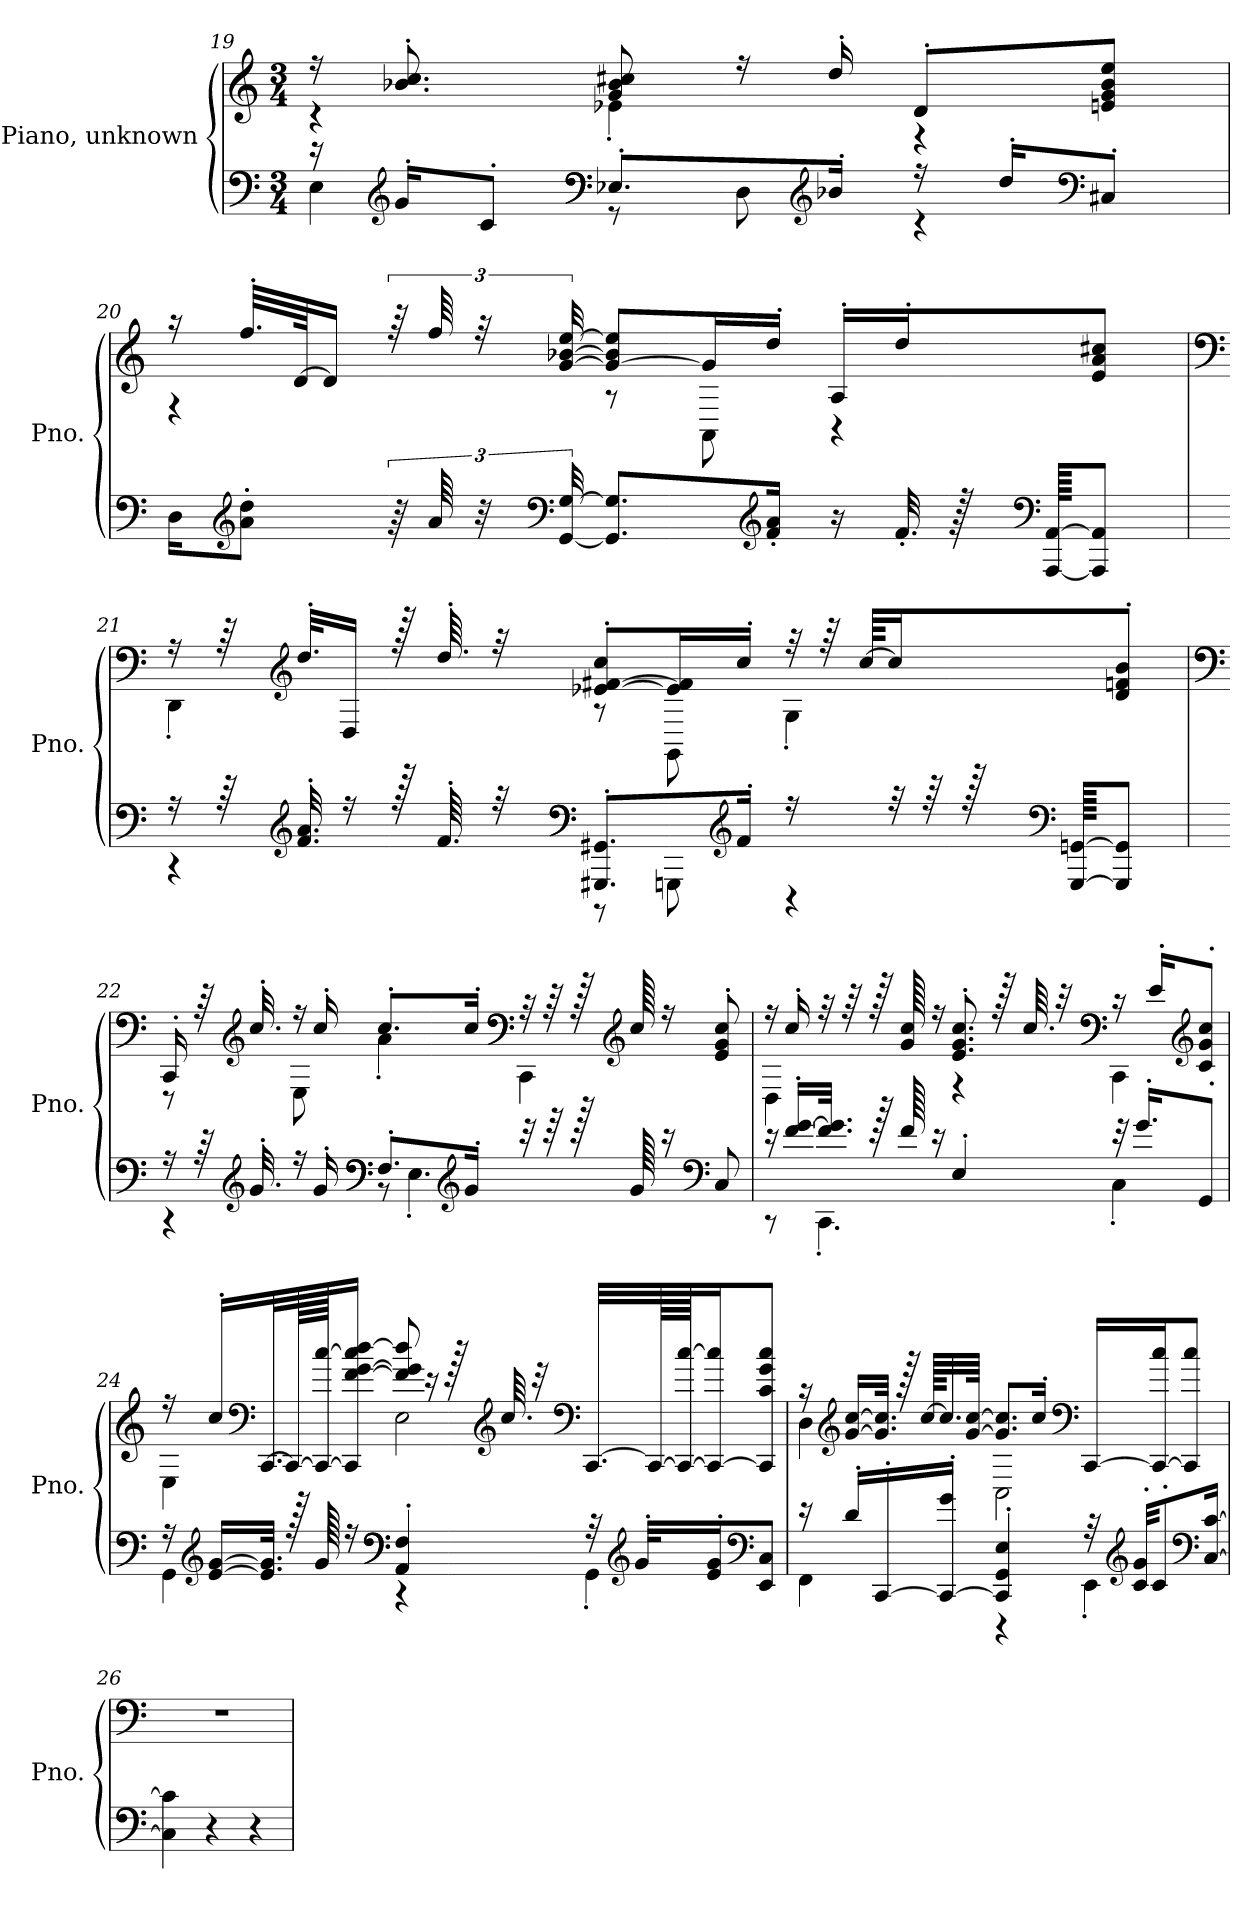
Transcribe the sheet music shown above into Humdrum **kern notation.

**kern	**kern
*part1	*part1
*staff2	*staff1
*I"Piano, unknown	*
*I'Pno.	*
*clefF4	*clefG2
*k[]	*k[]
*M3/4	*M3/4
=19	=19
*^	*^
16r	4E\	16r	4r
*clefG2	*	*	*
16g'/KL	.	8.b-X/' 8.cc/'	.
8c'/J	.	.	.
*clefF4	*	*	*
8.E-X'/L	8r	8g/ 8b-/ 8cc#X/	4e-X'\
.	8D\	16r	.
*clefG2	*	*	*
16b-X'/Jk	.	16dd'/	.
16r	4r	8d'/L	4r
16dd'/KL	.	.	.
*clefF4	*	*	*
8C#X'/J	.	8en/ 8g/ 8b-/ 8ee/J	.
*v	*v	*	*
!!LO:LB:g=z	!!
=20	=20	=20
16D\KL	16r	4r
*clefG2	*	*
8a\' 8dd\'J	32.ff'/LLL	.
.	[64d/JK	.
.	16d/JJ]	.
96r	96r	.
96a/	96ff/	.
48r	48r	.
*clefF4	*	*
[48GG/ [48G/	[48g/ [48b-X/ [48ee/	.
8.GG/] 8.G/]L	8g/_ 8b-/] 8ee/]L	8r
.	16g/L]	8AA\
*clefG2	*	*
16f/' 16a/'Jk	16dd'/JJ	.
16r	16A'/LL	4r
32.f'/	16dd'/J	.
128r	.	.
*clefF4	*	*
[128AAA/ [128AA/KKKKL	.	.
8AAA/] 8AA/]J	8e/ 8a/ 8cc#X/J	.
!!LO:LB:g=z	!!
=21	=21	=21
*	*clefF4	*
*^	*	*
16r	4r	16r	4DD'\
64r	.	64r	.
*clefG2	*	*clefG2	*
32.f/' 32.a/'	.	32.dd'/KLL	.
16r	.	16D/JJ	.
128r	.	128r	.
64.f'/	.	64.dd'/	.
32r	.	32r	.
*clefF4	*	*	*
8.GGG#X/' 8.GG#X/'L	8r	[8e-X/' [8f#X/' 8cc/'L	8r
.	8GGGn\	16e-/] 16f#/]L	8GG\
*clefG2	*	*	*
16f'/Jk	.	16cc'/JJ	.
16r	4r	32r	4G'\
.	.	64r	.
.	.	[64cc/KKLL	.
32r	.	16cc/J]	.
64r	.	.	.
128r	.	.	.
*clefF4	*	*	*
[128GGG/ [128GGn/KKKKL	.	.	.
8GGG/] 8GG/]J	.	8d/' 8fn/' 8b/'J	.
!!LO:LB:g=z	!!
=22	=22	=22	=22
*	*	*clefF4	*
16r	4r	16CC'/	8r
64r	.	64r	.
*clefG2	*	*clefG2	*
32.g'/	.	32.cc'/	.
16r	.	16r	8E\
16g'/	.	16cc'/	.
*clefF4	*	*	*
8.F'/L	8r	8.cc'/L	4a'\
.	4.E'\	.	.
*clefG2	*	*	*
16g'/Jk	.	16cc'/Jk	.
*	*	*clefF4	*
32r	.	32r	4CC\
64r	.	64r	.
128r	.	128r	.
*	*	*clefG2	*
128g/	.	128cc/	.
16r	.	16r	.
*clefF4	*	*	*
8C/	.	8e/' 8g/' 8cc/'	.
!!LO:LB:g=z	!!
=23	=23	=23	=23
16r	8r	16r	4D\
[16f/' [16g/'LL	.	16cc'/	.
32.f/] 32.g/]JJk	4.CC'\	32r	.
.	.	64r	.
128r	.	128r	.
128f/	.	128g/ 128cc/	.
16r	.	16r	.
4E'/	.	8.e/' 8.g/' 8.cc/'	4r
.	.	128r	.
.	.	64.cc/	.
.	.	32r	.
*	*	*clefF4	*
32r	4C'\	16r	4CC\
16.g'/KL	.	.	.
.	.	16e'/KL	.
*	*	*clefG2	*
8GG'/J	.	8c/' 8g/' 8cc/'J	.
!!LO:LB:g=z	!!
=24	=24	=24	=24
16r	4GG\	16r	4E\
*clefG2	*	*	*
[16e/ [16g/LL	.	16cc'/LL	.
*	*	*clefF4	*
32.e/] 32.g/]JJk	.	[32.CC/L	.
128r	.	128CC/LL_	.
128g/	.	128CC/_ [128cc/JJJ	.
16r	.	16CC/] [16f/ [16g/ 16cc/] [16dd/JJ	.
*clefF4	*	*	*
4AA/' 4F/'	4r	8f/] 8g/] 8dd/]	2E\
.	.	16r	.
.	.	128r	.
*	*	*clefG2	*
.	.	64.cc/	.
.	.	32r	.
*	*	*clefF4	*
32r	4GG'\	[32.CC/LLL	.
*clefG2	*	*	*
32g'/KLL	.	.	.
.	.	128CC/LL_	.
.	.	128CC/_ [128cc/JJJ	.
16e/' 16g/'J	.	16CC/_ 16cc/]J	.
*clefF4	*	*	*
8EE/ 8C/J	.	8CC/] 8c/ 8g/ 8cc/J	.
!!LO:PB:g=z	!!
=25	=25	=25	=25
16r	4FF\	16r	4D\
*	*	*clefG2	*
16d'/LL	.	[16g/ [16cc/LL	.
[16CC'/	.	32.g/] 32.cc/]JJk	.
.	.	128r	.
.	.	[128cc/KKLLL	.
16CC/_' 16g/'JJ	.	32.cc/]	.
.	.	[64g/ [64cc/JJJk	.
4CC/]' 4GG/' 4E/'	4r	8.g/] 8.cc/]L	2C\
.	.	16cc'/Jk	.
*	*	*clefF4	*
32r	4EE'\	[16CC/LL	.
*clefG2	*	*	*
32c/' 32g/'KKL	.	.	.
8c'/	.	16CC/_ 16cc/J	.
.	.	8CC/] 8cc/J	.
*clefF4	*	*	*
[16C/ [16c/Jk	.	.	.
*v	*v	*	*
*	*v	*v
=26	=26
4C\] 4c\]	2.r
4r	.
4r	.
=	=
*-	*-
